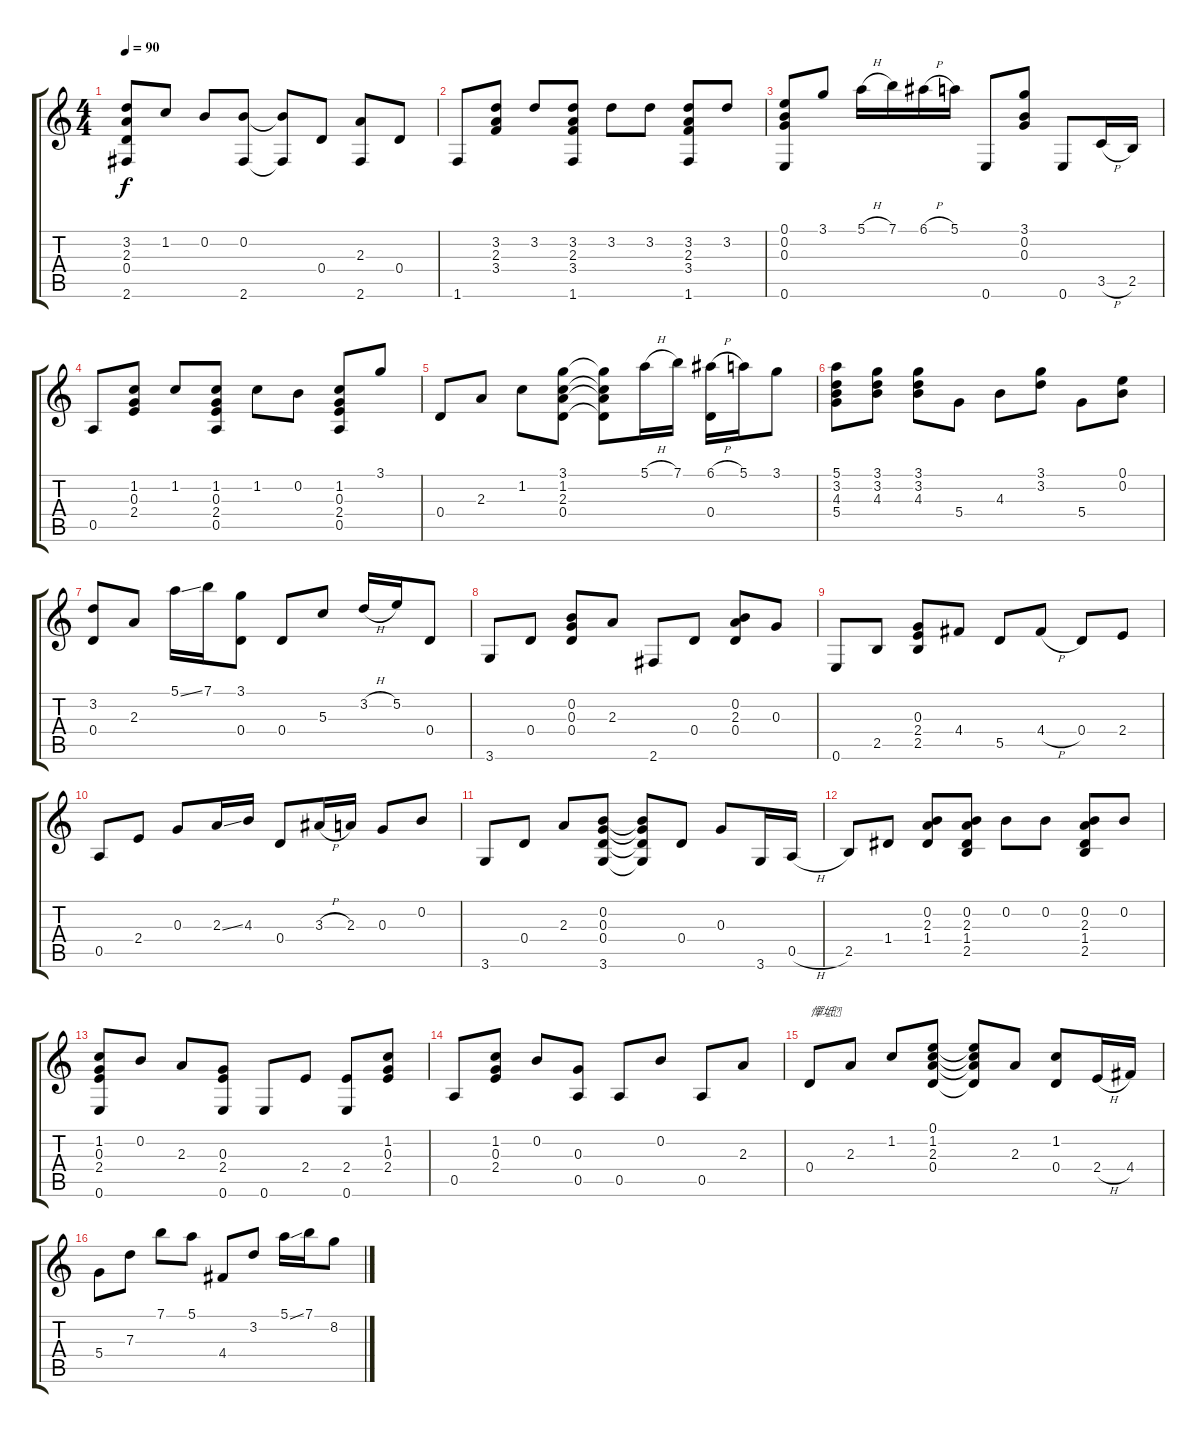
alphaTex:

\track "" {instrument electricguitarjazz}
\staff {score tabs}
\tuning (E4 B3 G3 D3 A2 E2) {hide}
\ts (4 4)
\tempo 90
\clef g2
\ks c
(3.2 2.3 0.4 2.6).8{dy f} 1.2.8 0.2.8 (0.2 2.6).8 (0.2{t} 2.6{t}).8 0.4.8 (2.3 2.6).8 0.4.8 |
1.6.8 (3.2 2.3 3.4).8 3.2.8 (3.2 2.3 3.4 1.6).8 3.2.8 3.2.8 (3.2 2.3 3.4 1.6).8 3.2.8 |
(0.1 0.2 0.3 0.6).8 3.1.8 5.1{h}.16 7.1.16 6.1{h}.16 5.1.16 0.6.8 (3.1 0.2 0.3).8 0.6.8 3.5{h}.16 2.5.16 |
0.5.8 (1.2 0.3 2.4).8 1.2.8 (1.2 0.3 2.4 0.5).8 1.2.8 0.2.8 (1.2 0.3 2.4 0.5).8 3.1.8 |
0.4.8 2.3.8 1.2.8 (3.1 1.2 2.3 0.4).8 (3.1{t} 1.2{t} 2.3{t} 0.4{t}).8 5.1{h}.16 7.1.16 (6.1{h} 0.4).16 5.1.16 3.1.8 |
(5.1 3.2 4.3 5.4).8 (3.1 3.2 4.3).8 (3.1 3.2 4.3).8 5.4.8 4.3.8 (3.1 3.2).8 5.4.8 (0.1 0.2).8 |
(3.2 0.4).8 2.3.8 5.1{ss}.16 7.1.16 (3.1 0.4).8 0.4.8 5.3.8 3.2{h}.16 5.2.16 0.4.8 |
3.6.8 0.4.8 (0.2 0.3 0.4).8 2.3.8 2.6.8 0.4.8 (0.2 2.3 0.4).8 0.3.8 |
0.6.8 2.5.8 (0.3 2.4 2.5).8 4.4.8 5.5.8 4.4{h}.8 0.4.8 2.4.8 |
0.5.8 2.4.8 0.3.8 2.3{ss}.16 4.3.16 0.4.8 3.3{h}.16 2.3.16 0.3.8 0.2.8 |
3.6.8 0.4.8 2.3.8 (0.2 0.3 0.4 3.6).8 (0.2{t} 0.3{t} 0.4{t} 3.6{t}).8 0.4.8 0.3.8 3.6.16 0.5{h}.16 |
2.5.8 1.4.8 (0.2 2.3 1.4).8 (0.2 2.3 1.4 2.5).8 0.2.8 0.2.8 (0.2 2.3 1.4 2.5).8 0.2.8 |
(1.2 0.3 2.4 0.6).8 0.2.8 2.3.8 (0.3 2.4 0.6).8 0.6.8 2.4.8 (2.4 0.6).8 (1.2 0.3 2.4).8 |
0.5.8 (1.2 0.3 2.4).8 0.2.8 (0.3 0.5).8 0.5.8 0.2.8 0.5.8 2.3.8 |
0.4.8{txt "憚坻"} 2.3.8 1.2.8 (0.1 1.2 2.3 0.4).8 (0.1{t} 1.2{t} 2.3{t} 0.4{t}).8 2.3.8 (1.2 0.4).8 2.4{h}.16 4.4.16 |
5.4.8 7.3.8 7.1.8 5.1.8 4.4.8 3.2.8 5.1{ss}.16 7.1.16 8.2.8
